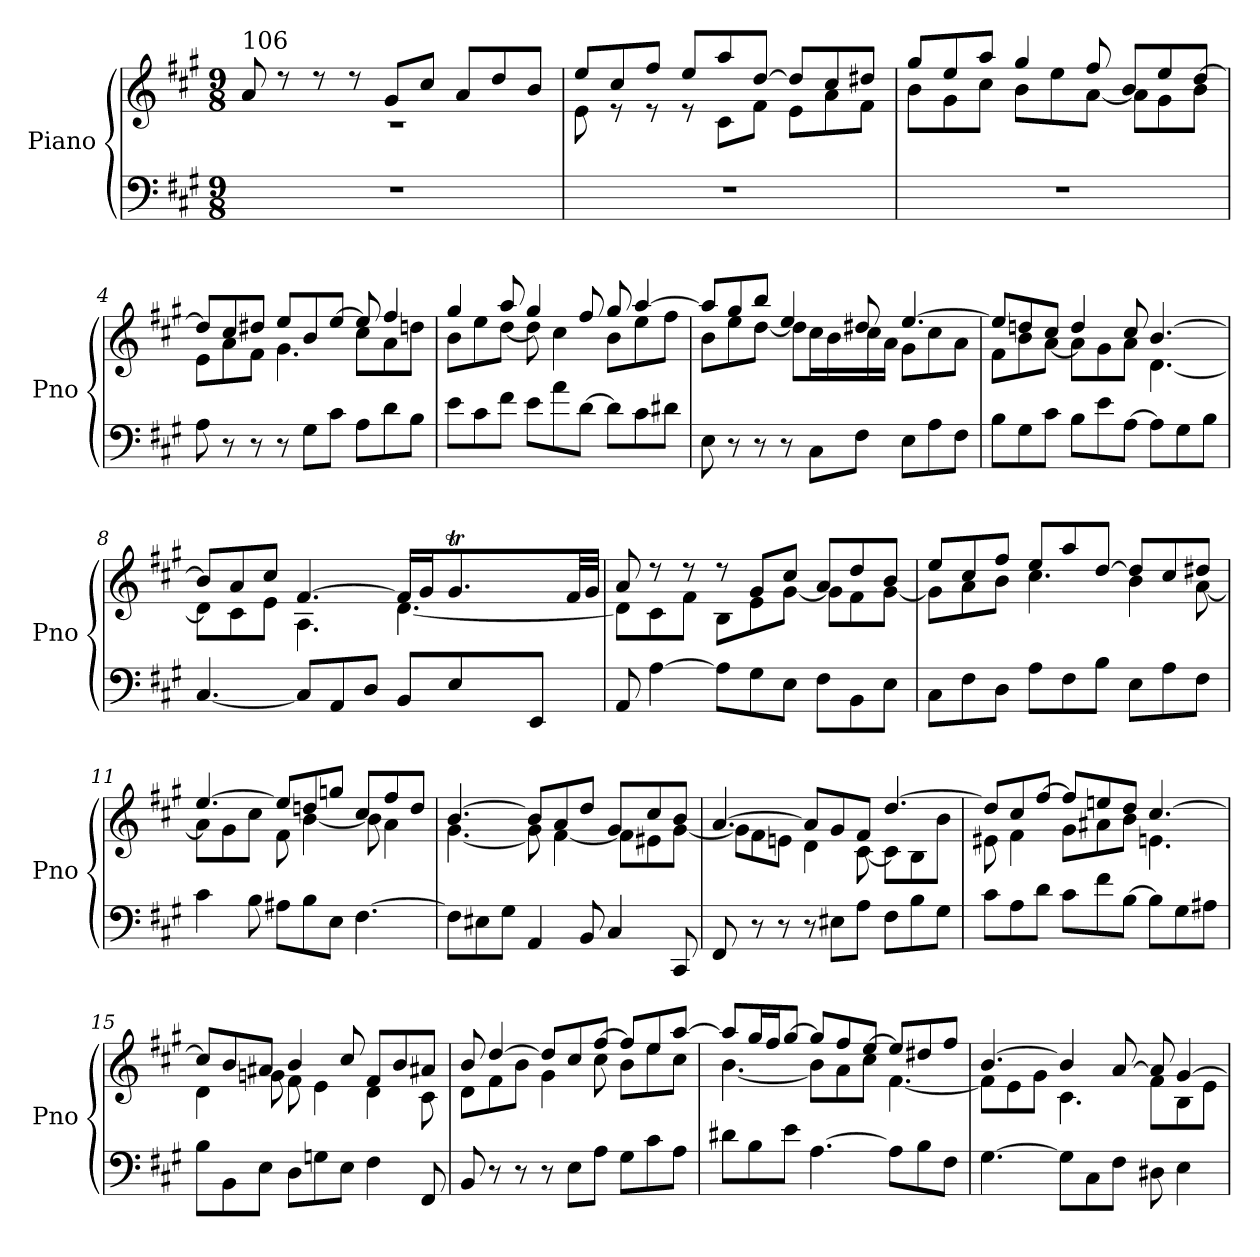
**kern	**kern
*part1	*part1
*staff2	*staff1
*I"Piano	*
*I'Pno	*
*clefF4	*clefG2
*k[f#c#g#]	*k[f#c#g#]
*A:	*A:
*M9/8	*M9/8
=1	=1
*	*^
!	!LO:TX:a:t=106	!
8%9r	8%9rc	8a/
.	.	8rdd
.	.	8rdd
.	.	8rdd
.	.	8g#/L
.	.	8cc#/J
.	.	8a/L
.	.	8dd/
.	.	8b/J
=2	=2	=2
8%9r	8ee/L	8e\
.	8cc#/	8re
.	8ff#/J	8re
.	8ee/L	8re
.	8aa/	8c#\L
.	[8dd/J	8f#\J
.	8dd/L]	8e\L
.	8cc#/	8a\
.	8dd#X/J	8f#\J
=3	=3	=3
8%9r	8gg#/L	8b\L
.	8ee/	8g#\
.	8aa/J	8cc#\J
.	4gg#/	8b\L
.	.	8ee\
.	8ff#/	[8a\J
.	8b/L	8a\L]
.	8ee/	8g#\
.	[8dd/J	8b\J
=4	=4	=4
8A\	8dd/L]	8e\L
8r	8cc#/	8a\
8r	8dd#X/J	8f#\J
8r	8ee/L	4.g#\
8G#\L	8b/	.
8c#\J	[8ee/J	.
8A\L	8ee/]	8cc#\L
8d\	4ff#/	8a\
8B\J	.	8ddn\J
!!LO:LB:g=z	!!
=5	=5	=5
8e\L	4gg#/	8b\L
8c#\	.	8ee\
8f#\J	8aa/	[8dd\J
8e\L	4gg#/	8dd\]
8a\	.	4cc#\
[8d\J	8ff#/	.
8d\L]	8gg#/	8b\L
8c#\	[4aa/	8ee\
8d#X\J	.	8ff#\J
=6	=6	=6
8E\	8aa/L]	8b\L
8r	8gg#/	8ee\
8r	8bb/J	[8dd\J
8r	4ee/	8dd\L]
8C#\L	.	16cc#\L
.	.	16b\
8F#\J	8dd#X/	16cc#\
.	.	16a\JJ
8E\L	[4.ee/	8g#\L
8A\	.	8cc#\
8F#\J	.	8a\J
=7	=7	=7
8B\L	8ee/L]	8f#\L
8G#\	8ddn/	8b\
8c#\J	8cc#/J	[8a\J
8B\L	4dd/	8a\L]
8e\	.	8g#\
[8A\J	8cc#/	8a\J
8A\L]	[4.b/	[4.d\
8G#\	.	.
8B\J	.	.
=8	=8	=8
*	*	*^
[4.C#/	8b/L]	8d\L]	2..ryy
.	8a/	8c#\	.
.	8cc#/J	8e\J	.
8C#/L]	[4.f#/	4.A\	.
8AA/	.	.	.
8D/J	.	.	.
8BB/L	16f#/LL]	[4.d\	.
.	16g#/J	.	.
8E/	8.g#t/	.	32ayy
.	.	.	32g#yy
.	.	.	32ayy
.	.	.	32g#yy
8EE/J	.	.	32ayy
.	.	.	32g#yy
.	32f#/LL	.	16ryy
.	32g#/JJJ	.	.
*	*	*v	*v
!!LO:LB:g=z
=9	=9	=9
8AA/	8a/	8d\L]
[4A\	8rdd	8c#\
.	8rdd	8f#\J
8A\L]	8rdd	8B\L
8G#\	8g#/L	8e\
8E\J	8cc#/J	[8g#\J
8F#\L	8a/L	8g#\L]
8BB\	8dd/	8f#\
8E\J	8b/J	[8g#\J
=10	=10	=10
8C#\L	8ee/L	8g#\L]
8F#\	8cc#/	8a\
8D\J	8ff#/J	8b\J
8A\L	8ee/L	4.cc#\
8F#\	8aa/	.
8B\J	[8dd/J	.
8E\L	8dd/L]	4b\
8A\	8cc#/	.
8F#\J	8dd#X/J	[8a\
=11	=11	=11
4c#\	[4.ee/	8a\L]
.	.	8g#\
8B\	.	8cc#\J
8A#X\L	8ee/L]	8f#\
8B\	8ddn/	[4b\
8E\J	8ggn/J	.
[4.F#\	8cc#/L	8b\]
.	8ff#/	4a\
.	8dd/J	.
=12	=12	=12
8F#\L]	[4.b/	[4.g#\
8E#X\	.	.
8G#\J	.	.
4AA/	8b/L]	8g#\]
.	8a/	[4f#\
8BB/	8dd/J	.
4C#/	8g#/L	8f#\L]
.	8cc#/	8e#X\
8CC#/	8b/J	[8g#\J
!!LO:LB:g=z	!!
=13	=13	=13
8FF#/	[4.a/	8g#\L]
8r	.	8f#\
8r	.	8en\J
8r	8a/L]	4d\
8E#X\L	8g#/	.
8A\J	8f#/J	[8c#\
8F#\L	[4.dd/	8c#\L]
8B\	.	8B\
8G#\J	.	8b\J
=14	=14	=14
8c#\L	8dd/L]	8e#X\
8A\	8cc#/	4f#\
8d\J	[8ff#/J	.
8c#\L	8ff#/L]	8g#\L
8f#\	8een/	8a#X\
[8B\J	8dd/J	8b\J
8B\L]	[4.cc#/	4.en\
8G#\	.	.
8A#X\J	.	.
=15	=15	=15
8B\L	8cc#/L]	4d\
8BB\	8b/	.
8E\J	8a#X/J	8gn\
8D\L	4b/	8f#\
8Gn\	.	4e\
8E\J	8cc#/	.
4F#\	8f#/L	4d\
.	8b/	.
8FF#/	8a#X/J	8c#\
=16	=16	=16
8BB/	8b/	8d\L
8r	[4dd/	8f#\
8r	.	8b\J
8r	8dd/L]	4g#\
8E\L	8cc#/	.
8A\J	[8ff#/J	8cc#\
8G#\L	8ff#/L]	8b\L
8c#\	8ee/	8ee\
8A\J	[8aa/J	8cc#\J
!!LO:LB:g=z	!!
=17	=17	=17
8d#X\L	8aa/L]	[4.b\
8B\	16gg#/L	.
.	16ff#/J	.
8e\J	[8gg#/J	.
[4.A\	8gg#/L]	8b\L]
.	8ff#/	8a\
.	[8ee/J	8cc#\J
8A\L]	8ee/L]	[4.f#\
8B\	8dd#X/	.
8F#\J	8ff#/J	.
=18	=18	=18
[4.G#\	[4.b/	8f#\L]
.	.	8e\
.	.	8g#\J
8G#\L]	4b/]	4.c#\
8C#\	.	.
8F#\J	[8a/	.
8D#X\	8a/]	8f#\L
4E\	[4g#/	8B\
.	.	8e\J
*	*v	*v
=	=
*-	*-
